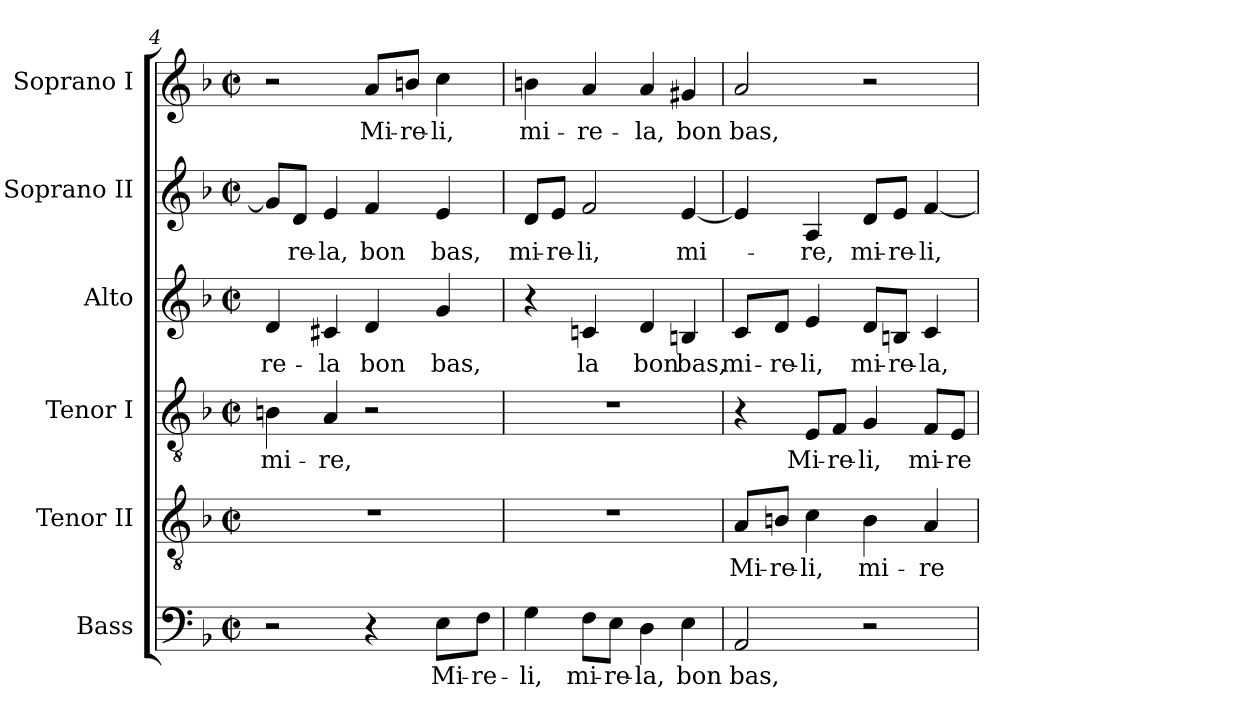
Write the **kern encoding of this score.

**kern	**text	**kern	**text	**kern	**text	**kern	**text	**kern	**text	**kern	**text
*part6	*part6	*part5	*part5	*part4	*part4	*part3	*part3	*part2	*part2	*part1	*part1
*staff6	*staff6	*staff5	*staff5	*staff4	*staff4	*staff3	*staff3	*staff2	*staff2	*staff1	*staff1
*I"Bass	*	*I"Tenor II	*	*I"Tenor I	*	*I"Alto	*	*I"Soprano II	*	*I"Soprano I	*
*I'B.	*	*I'T.	*	*I'T.	*	*I'A.	*	*I'S.	*	*I'S.	*
*clefF4	*	*clefGv2	*	*clefGv2	*	*clefG2	*	*clefG2	*	*clefG2	*
*	*	*ITrd7c12	*	*ITrd7c12	*	*	*	*	*	*	*
*k[b-]	*	*k[b-]	*	*k[b-]	*	*k[b-]	*	*k[b-]	*	*k[b-]	*
*d:	*	*d:	*	*d:	*	*d:	*	*d:	*	*d:	*
*M2/2	*	*M2/2	*	*M2/2	*	*M2/2	*	*M2/2	*	*M2/2	*
*met(c|)	*	*met(c|)	*	*met(c|)	*	*met(c|)	*	*met(c|)	*	*met(c|)	*
=4	=4	=4	=4	=4	=4	=4	=4	=4	=4	=4	=4
!	!	!	!	!	!LO:LY:b:color=#000000	!	!	!	!	!	!
!	!	!	!	!	!	!	!LO:LY:b:color=#000000	!	!	!	!
2r	.	1r	.	4BBni\	mi-	4di/	-re-	8gi/L]	.	2r	.
!	!	!	!	!	!	!	!	!	!LO:LY:b:color=#000000	!	!
.	.	.	.	.	.	.	.	8di/J	-re-	.	.
!	!	!	!	!	!LO:LY:b:color=#000000	!	!	!	!	!	!
!	!	!	!	!	!	!	!LO:LY:b:color=#000000	!	!	!	!
!	!	!	!	!	!	!	!	!	!LO:LY:b:color=#000000	!	!
.	.	.	.	4AAi/	-re,	4c#Xi/	-la	4ei/	-la,	.	.
!	!	!	!	!	!	!	!LO:LY:b:color=#000000	!	!	!	!
!	!	!	!	!	!	!	!	!	!LO:LY:b:color=#000000	!	!
!	!	!	!	!	!	!	!	!	!	!	!LO:LY:b:color=#000000
4r	.	.	.	2r	.	4di/	bon	4fi/	bon	8ai/L	Mi-
!	!	!	!	!	!	!	!	!	!	!	!LO:LY:b:color=#000000
.	.	.	.	.	.	.	.	.	.	8bni/J	-re-
!	!LO:LY:b:color=#000000	!	!	!	!	!	!	!	!	!	!
!	!	!	!	!	!	!	!LO:LY:b:color=#000000	!	!	!	!
!	!	!	!	!	!	!	!	!	!LO:LY:b:color=#000000	!	!
!	!	!	!	!	!	!	!	!	!	!	!LO:LY:b:color=#000000
8Ei\L	Mi-	.	.	.	.	4gi/	bas,	4ei/	bas,	4cci\	-li,
!	!LO:LY:b:color=#000000	!	!	!	!	!	!	!	!	!	!
8Fi\J	-re-	.	.	.	.	.	.	.	.	.	.
!!LO:PB:g=z
=5	=5	=5	=5	=5	=5	=5	=5	=5	=5	=5	=5
!	!LO:LY:b:color=#000000	!	!	!	!	!	!	!	!	!	!
!	!	!	!	!	!	!	!	!	!LO:LY:b:color=#000000	!	!
!	!	!	!	!	!	!	!	!	!	!	!LO:LY:b:color=#000000
4Gi\	-li,	1r	.	1r	.	4r	.	8di/L	mi-	4bni\	mi-
!	!	!	!	!	!	!	!	!	!LO:LY:b:color=#000000	!	!
.	.	.	.	.	.	.	.	8ei/J	-re-	.	.
!	!LO:LY:b:color=#000000	!	!	!	!	!	!	!	!	!	!
!	!	!	!	!	!	!	!LO:LY:b:color=#000000	!	!	!	!
!	!	!	!	!	!	!	!	!	!LO:LY:b:color=#000000	!	!
!	!	!	!	!	!	!	!	!	!	!	!LO:LY:b:color=#000000
8Fi\L	mi-	.	.	.	.	4cni/	la	2fi/	-li,	4ai/	-re-
!	!LO:LY:b:color=#000000	!	!	!	!	!	!	!	!	!	!
8Ei\J	-re-	.	.	.	.	.	.	.	.	.	.
!	!LO:LY:b:color=#000000	!	!	!	!	!	!	!	!	!	!
!	!	!	!	!	!	!	!LO:LY:b:color=#000000	!	!	!	!
!	!	!	!	!	!	!	!	!	!	!	!LO:LY:b:color=#000000
4Di\	-la,	.	.	.	.	4di/	bon	.	.	4ai/	-la,
!	!LO:LY:b:color=#000000	!	!	!	!	!	!	!	!	!	!
!	!	!	!	!	!	!	!LO:LY:b:color=#000000	!	!	!	!
!	!	!	!	!	!	!	!	!	!LO:LY:b:color=#000000	!	!
!	!	!	!	!	!	!	!	!	!	!	!LO:LY:b:color=#000000
4Ei\	bon	.	.	.	.	4Bni/	bas,	[<4ei/	mi-	4g#Xi/	bon
=6	=6	=6	=6	=6	=6	=6	=6	=6	=6	=6	=6
!	!LO:LY:b:color=#000000	!	!	!	!	!	!	!	!	!	!
!	!	!	!LO:LY:b:color=#000000	!	!	!	!	!	!	!	!
!	!	!	!	!	!	!	!LO:LY:b:color=#000000	!	!	!	!
!	!	!	!	!	!	!	!	!	!	!	!LO:LY:b:color=#000000
2AAi/	bas,	8AAi/L	Mi-	4r	.	8ci/L	mi-	4ei/]	.	2ai/	bas,
!	!	!	!LO:LY:b:color=#000000	!	!	!	!	!	!	!	!
!	!	!	!	!	!	!	!LO:LY:b:color=#000000	!	!	!	!
.	.	8BBni/J	-re-	.	.	8di/J	-re-	.	.	.	.
!	!	!	!LO:LY:b:color=#000000	!	!	!	!	!	!	!	!
!	!	!	!	!	!LO:LY:b:color=#000000	!	!	!	!	!	!
!	!	!	!	!	!	!	!LO:LY:b:color=#000000	!	!	!	!
!	!	!	!	!	!	!	!	!	!LO:LY:b:color=#000000	!	!
.	.	4Ci\	-li,	8EEi/L	Mi-	4ei/	-li,	4Ai/	-re,	.	.
!	!	!	!	!	!LO:LY:b:color=#000000	!	!	!	!	!	!
.	.	.	.	8FFi/J	-re-	.	.	.	.	.	.
!	!	!	!LO:LY:b:color=#000000	!	!	!	!	!	!	!	!
!	!	!	!	!	!LO:LY:b:color=#000000	!	!	!	!	!	!
!	!	!	!	!	!	!	!LO:LY:b:color=#000000	!	!	!	!
!	!	!	!	!	!	!	!	!	!LO:LY:b:color=#000000	!	!
2r	.	4BBi\	mi-	4GGi/	-li,	8di/L	mi-	8di/L	mi-	2r	.
!	!	!	!	!	!	!	!LO:LY:b:color=#000000	!	!	!	!
!	!	!	!	!	!	!	!	!	!LO:LY:b:color=#000000	!	!
.	.	.	.	.	.	8Bni/J	-re-	8ei/J	-re-	.	.
!	!	!	!LO:LY:b:color=#000000	!	!	!	!	!	!	!	!
!	!	!	!	!	!LO:LY:b:color=#000000	!	!	!	!	!	!
!	!	!	!	!	!	!	!LO:LY:b:color=#000000	!	!	!	!
!	!	!	!	!	!	!	!	!	!LO:LY:b:color=#000000	!	!
.	.	4AAi/	-re-	8FFi/L	mi-	4ci/	-la,	[<4fi/	-li,	.	.
!	!	!	!	!	!LO:LY:b:color=#000000	!	!	!	!	!	!
.	.	.	.	8EEi/J	-re-	.	.	.	.	.	.
=	=	=	=	=	=	=	=	=	=	=	=
*-	*-	*-	*-	*-	*-	*-	*-	*-	*-	*-	*-
